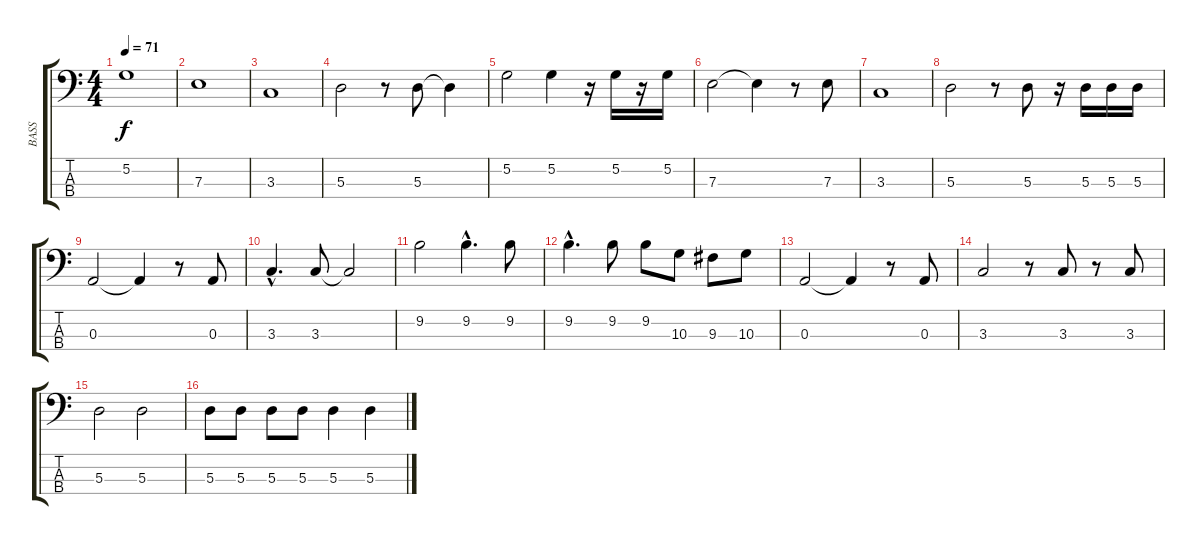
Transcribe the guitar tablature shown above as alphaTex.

\track ("BASS" "BASS") {instrument electricbassfinger}
\staff {score tabs}
\tuning (G2 D2 A1 E1) {hide}
\ts (4 4)
\tempo 71
\clef f4
\ks c
5.2.1{dy f} |
7.3.1 |
3.3.1 |
5.3.2 r.8 5.3.8 5.3{t}.4 |
5.2.2 5.2.4 r.16 5.2.16 r.16 5.2.16 |
7.3.2 7.3{t}.4 r.8 7.3.8 |
3.3.1 |
5.3.2 r.8 5.3.8 r.16 5.3.16 5.3.16 5.3.16 |
0.3.2 0.3{t}.4 r.8 0.3.8 |
3.3{hac}.4{d} 3.3.8 3.3{t}.2 |
9.2.2 9.2{hac}.4{d} 9.2.8 |
9.2{hac}.4{d} 9.2.8 9.2.8 10.3.8 9.3.8 10.3.8 |
0.3.2 0.3{t}.4 r.8 0.3.8 |
3.3.2 r.8 3.3.8 r.8 3.3.8 |
5.3.2 5.3.2 |
5.3.8 5.3.8 5.3.8 5.3.8 5.3.4 5.3.4
